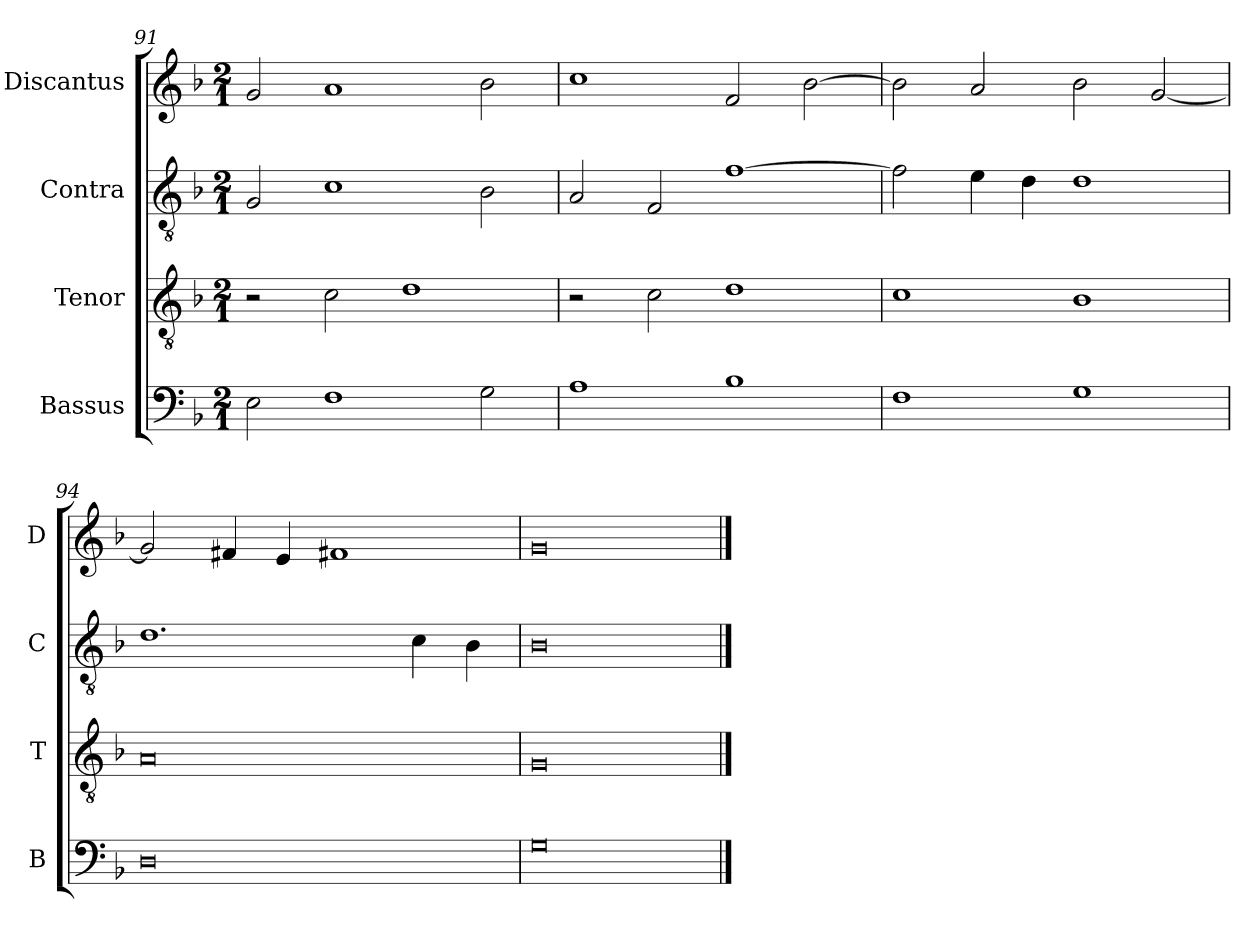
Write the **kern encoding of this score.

**kern	**kern	**kern	**kern
*part4	*part3	*part2	*part1
*staff4	*staff3	*staff2	*staff1
*I"Bassus	*I"Tenor	*I"Contra	*I"Discantus
*I'B	*I'T	*I'C	*I'D
*clefF4	*clefGv2	*clefGv2	*clefG2
*k[b-]	*k[b-]	*k[b-]	*k[b-]
*M2/1	*M2/1	*M2/1	*M2/1
=91	=91	=91	=91
2E\	2r	2G/	2g/
1F	2c\	1c	1a
.	1d	.	.
2G\	.	2B-\	2b-\
=92	=92	=92	=92
1A	2r	2A/	1cc
.	2c\	2F/	.
1B-	1d	[1f	2f/
.	.	.	[2b-\
=93	=93	=93	=93
1F	1c	2f\]	2b-\]
.	.	4e\	2a/
.	.	4d\	.
1G	1B-	1d	2b-\
.	.	.	[2g/
=94	=94	=94	=94
0D	0A	1.d	2g/]
.	.	.	4f#X/
.	.	.	4e/
.	.	.	1f#X
.	.	4c\	.
.	.	4B-\	.
=95	=95	=95	=95
0G	0G	0B-	0g
==	==	==	==
*-	*-	*-	*-
